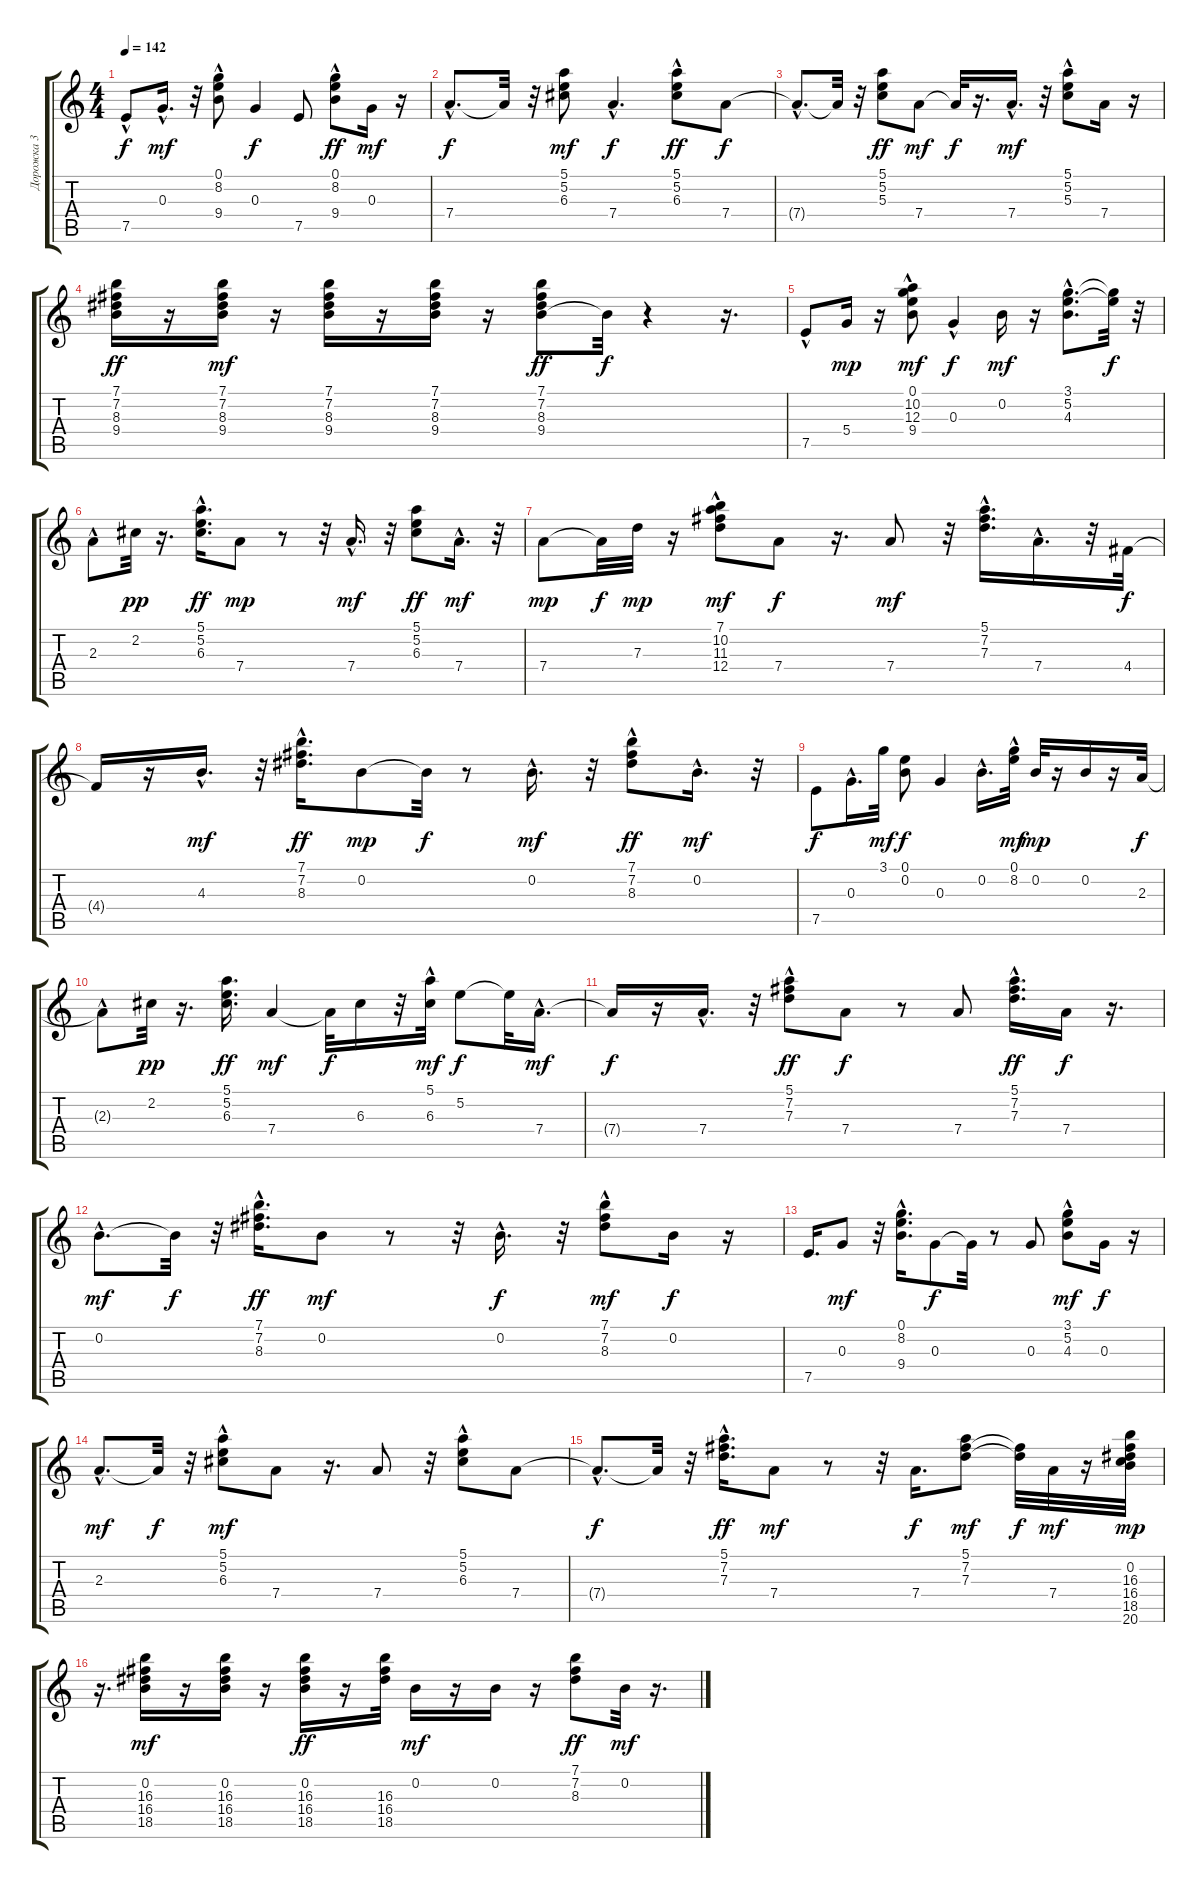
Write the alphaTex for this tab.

\track ("Дорожка 3" "Дорожка 3") {instrument acousticguitarsteel}
\staff {score tabs}
\tuning (E4 B3 G3 D3 A2 E2) {hide}
\ts (4 4)
\tempo 142
\clef g2
\ks c
7.5{hac}.8{dy f} 0.3{hac}.16{d dy mf} r.32 (0.1{hac} 8.2{hac} 9.4).8 0.3.4{dy f} 7.5.8 (0.1 8.2 9.4{hac}).8{dy ff} 0.3.16{dy mf} r.16 |
7.4{hac}.8{d dy f} 7.4{t}.32 r.32 (5.1 5.2 6.3).8{dy mf} 7.4{hac}.4{d dy f} (5.1 5.2{hac} 6.3).8{dy ff} 7.4.8{dy f} |
7.4{hac t}.8{d} 7.4{t}.32 r.32 (5.1 5.2 5.3).8{dy ff} 7.4.8{dy mf} 7.4{t}.32{dy f} r.16{d} 7.4{hac}.16{d dy mf} r.32 (5.1{hac} 5.2{hac} 5.3{hac}).8 7.4.16 r.16 |
(7.1 7.2 8.3 9.4).16{dy ff volume 12} r.16 (7.1 7.2 8.3 9.4).16{dy mf} r.16 (7.1 7.2 8.3 9.4).16 r.16 (7.1 7.2 8.3 9.4).16 r.16 (7.1 7.2 8.3 9.4).8{dy ff} 9.4{t}.32{dy f} r.4 r.16{d} |
7.5{hac}.8 5.4.16{dy mp} r.16 (0.1 10.2 12.3 9.4{hac}).8{dy mf} 0.3{hac}.4{dy f} 0.2.16{dy mf} r.16 (3.1{hac} 5.2{hac} 4.3{hac}).8{d} (3.1{t} 5.2{t}).32{dy f} r.32 |
2.3{hac}.8 2.2.32{dy pp} r.16{d} (5.1{hac} 5.2{hac} 6.3{hac}).16{d dy ff} 7.4.8{dy mp} r.8 r.32 7.4{hac}.16{d dy mf} r.32 (5.1 5.2 6.3).8{dy ff} 7.4{hac}.16{d dy mf} r.32 |
7.4.8{dy mp} 7.4{t}.32{dy f} 7.3.32{dy mp} r.16 (7.1 10.2 11.3{hac} 12.4).8{dy mf} 7.4.8{dy f} r.16{d} 7.4.8{dy mf} r.32 (5.1 7.2{hac} 7.3{hac}).16{d} 7.4{hac}.16{d} r.32 4.4.32{dy f} |
4.4{t}.16 r.16 4.3{hac}.16{d dy mf} r.32 (7.1{hac} 7.2{hac} 8.3{hac}).16{d dy ff} 0.2.8{dy mp} 0.2{t}.32{dy f} r.8 0.2{hac}.16{d dy mf} r.32 (7.1{hac} 7.2{hac} 8.3{hac}).8{dy ff} 0.2{hac}.16{d dy mf} r.32 |
7.5.8{dy f} 0.3{hac}.16{d} 3.1.32{dy mf} (0.1 0.2).8{dy f} 0.3.4 0.2{hac}.16{d} (0.1{hac} 8.2{hac}).32{dy mf} 0.2.32{dy mp} r.16 0.2.16 r.16 2.3.32{dy f} |
2.3{hac t}.8 2.2.32{dy pp} r.16{d} (5.1 5.2 6.3).16{d dy ff} 7.4.4{dy mf} 7.4{t}.32{dy f} 6.3.16 r.32 (5.1{hac} 6.3).32{dy mf} 5.2.8{dy f} 5.2{t}.32 7.4{hac}.16{d dy mf} |
7.4{t}.16{dy f} r.16 7.4{hac}.16{d} r.32 (5.1{hac} 7.2{hac} 7.3{hac}).8{dy ff} 7.4.8{dy f} r.8 7.4.8 (5.1{hac} 7.2{hac} 7.3{hac}).16{d dy ff} 7.4.16{dy f} r.16{d} |
0.2{hac}.8{d dy mf} 0.2{t}.32{dy f} r.32 (7.1{hac} 7.2{hac} 8.3{hac}).16{d dy ff} 0.2.8{dy mf} r.8 r.32 0.2{hac}.16{d dy f} r.32 (7.1 7.2{hac} 8.3{hac}).8{dy mf} 0.2.16{dy f} r.16 |
7.5.16{d} 0.3.8{dy mf} r.32 (0.1{hac} 8.2{hac} 9.4).16{d} 0.3.8{dy f} 0.3{t}.32 r.8 0.3.8 (3.1 5.2 4.3{hac}).8{dy mf} 0.3.16{dy f} r.16 |
2.3{hac}.8{d dy mf} 2.3{t}.32{dy f} r.32 (5.1{hac} 5.2{hac} 6.3{hac}).8{dy mf} 7.4.8 r.16{d} 7.4.8 r.32 (5.1{hac} 5.2 6.3).8 7.4.8 |
7.4{hac t}.8{d dy f} 7.4{t}.32 r.32 (5.1{hac} 7.2{hac} 7.3).16{d dy ff} 7.4.8{dy mf} r.8 r.32 7.4.16{d dy f} (5.1 7.2 7.3).8{dy mf} (7.2{t} 7.3{t}).32{dy f} 7.4.32{dy mf} r.16 (0.2 16.3 16.4 18.5 20.6).32{dy mp} |
r.16{d} (0.2 16.3 16.4 18.5).16{dy mf} r.16 (0.2 16.3 16.4 18.5).16 r.16 (0.2 16.3 16.4 18.5).16{dy ff} r.16 (16.3 16.4 18.5).32 0.2.16{dy mf} r.16 0.2.16 r.16 (7.1 7.2 8.3).8{dy ff} 0.2.32{dy mf} r.16{d}
